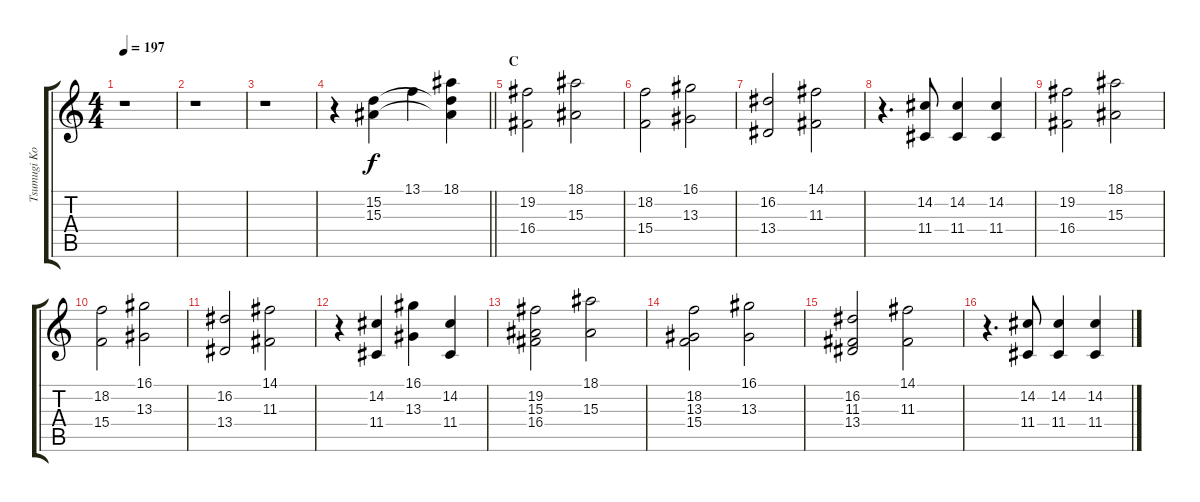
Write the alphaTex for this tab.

\track ("Tsumugi Kotobuki" "Tsumugi Ko") {instrument fx1rain}
\staff {score tabs}
\tuning (E4 B3 G3 D3 A2 E2) {hide}
\ts (4 4)
\tempo 197
\clef g2
\ks c
r.1{dy f} |
r.1 |
r.1 |
\barLineRight lightlight
r.4 (15.2 15.3).4 13.1.4 (18.1 15.2{t} 15.3{t}).4 |
\section ("" "C")
(19.2 16.4).2 (18.1 15.3).2 |
(18.2 15.4).2 (16.1 13.3).2 |
(16.2 13.4).2 (14.1 11.3).2 |
r.4{d} (14.2 11.4).8 (14.2 11.4).4 (14.2 11.4).4 |
(19.2 16.4).2 (18.1 15.3).2 |
(18.2 15.4).2 (16.1 13.3).2 |
(16.2 13.4).2 (14.1 11.3).2 |
r.4 (14.2 11.4).4 (16.1 13.3).4 (14.2 11.4).4 |
(19.2 15.3 16.4).2 (18.1 15.3).2 |
(18.2 13.3 15.4).2 (16.1 13.3).2 |
(16.2 11.3 13.4).2 (14.1 11.3).2 |
r.4{d} (14.2 11.4).8 (14.2 11.4).4 (14.2 11.4).4
